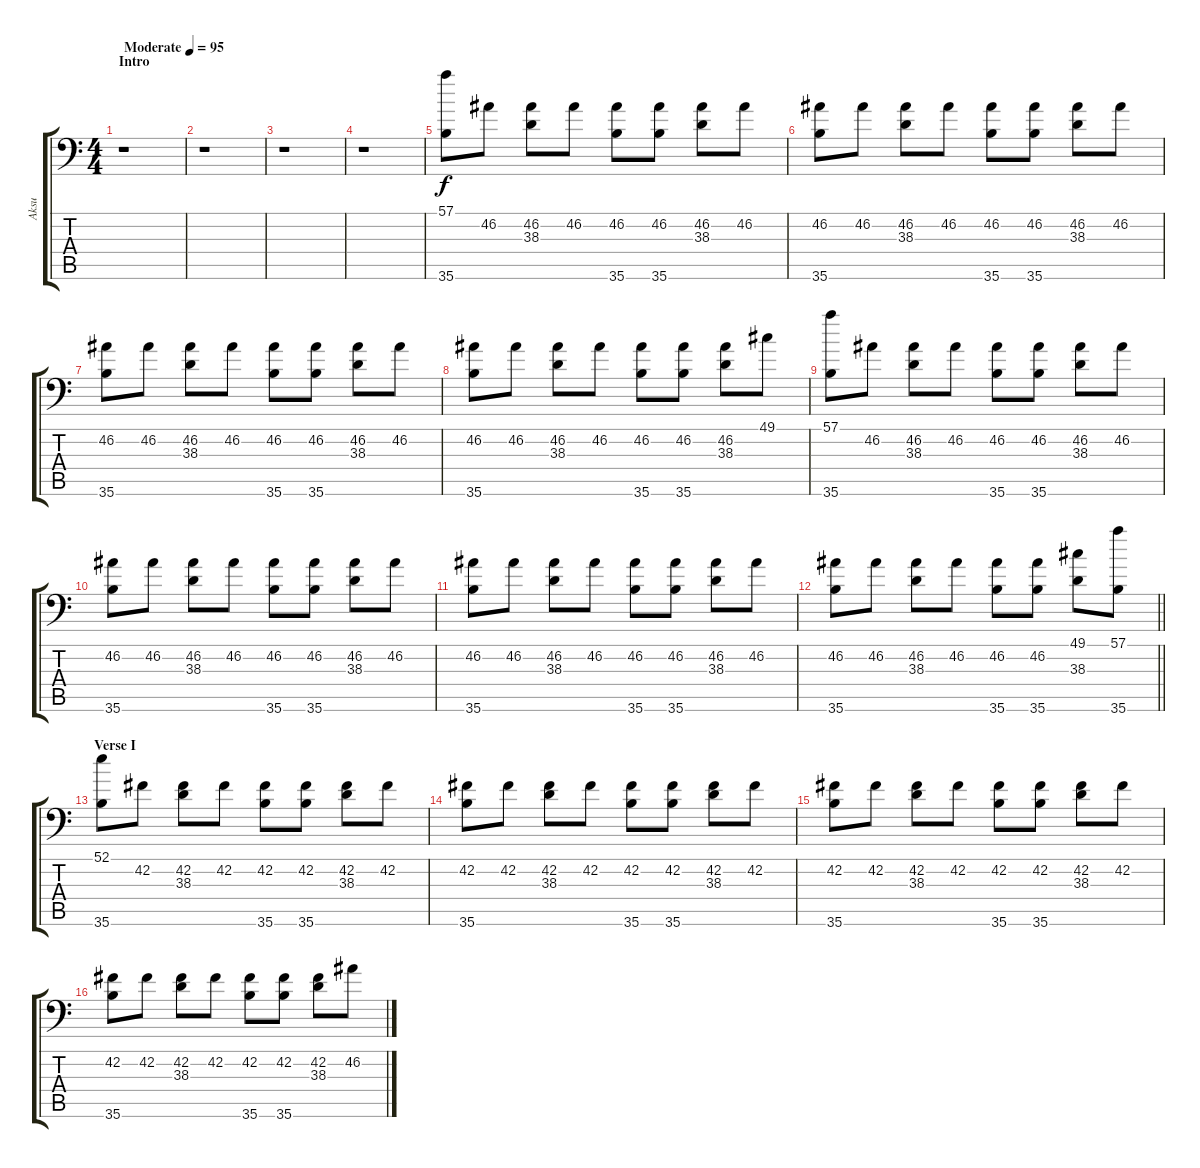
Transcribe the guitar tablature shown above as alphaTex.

\track ("Aksu" "Aksu") {instrument acousticgrandpiano}
\staff {score tabs}
\tuning (C-1 C-1 C-1 C-1 C-1 C-1) {hide}
\ts (4 4)
\section ("" "Intro")
\tempo (95 "Moderate")
\clef f4
\ks c
r.1{dy f instrument acousticgrandpiano} |
r.1 |
r.1 |
r.1 |
(57.1 35.6).8 46.2.8 (46.2 38.3).8 46.2.8 (46.2 35.6).8 (46.2 35.6).8 (46.2 38.3).8 46.2.8 |
(46.2 35.6).8 46.2.8 (46.2 38.3).8 46.2.8 (46.2 35.6).8 (46.2 35.6).8 (46.2 38.3).8 46.2.8 |
(46.2 35.6).8 46.2.8 (46.2 38.3).8 46.2.8 (46.2 35.6).8 (46.2 35.6).8 (46.2 38.3).8 46.2.8 |
(46.2 35.6).8 46.2.8 (46.2 38.3).8 46.2.8 (46.2 35.6).8 (46.2 35.6).8 (46.2 38.3).8 49.1.8 |
(57.1 35.6).8 46.2.8 (46.2 38.3).8 46.2.8 (46.2 35.6).8 (46.2 35.6).8 (46.2 38.3).8 46.2.8 |
(46.2 35.6).8 46.2.8 (46.2 38.3).8 46.2.8 (46.2 35.6).8 (46.2 35.6).8 (46.2 38.3).8 46.2.8 |
(46.2 35.6).8 46.2.8 (46.2 38.3).8 46.2.8 (46.2 35.6).8 (46.2 35.6).8 (46.2 38.3).8 46.2.8 |
\barLineRight lightlight
(46.2 35.6).8 46.2.8 (46.2 38.3).8 46.2.8 (46.2 35.6).8 (46.2 35.6).8 (49.1 38.3).8 (57.1 35.6).8 |
\section ("" "Verse I")
(52.1 35.6).8 42.2.8 (42.2 38.3).8 42.2.8 (42.2 35.6).8 (42.2 35.6).8 (42.2 38.3).8 42.2.8 |
(42.2 35.6).8 42.2.8 (42.2 38.3).8 42.2.8 (42.2 35.6).8 (42.2 35.6).8 (42.2 38.3).8 42.2.8 |
(42.2 35.6).8 42.2.8 (42.2 38.3).8 42.2.8 (42.2 35.6).8 (42.2 35.6).8 (42.2 38.3).8 42.2.8 |
(42.2 35.6).8 42.2.8 (42.2 38.3).8 42.2.8 (42.2 35.6).8 (42.2 35.6).8 (42.2 38.3).8 46.2.8
